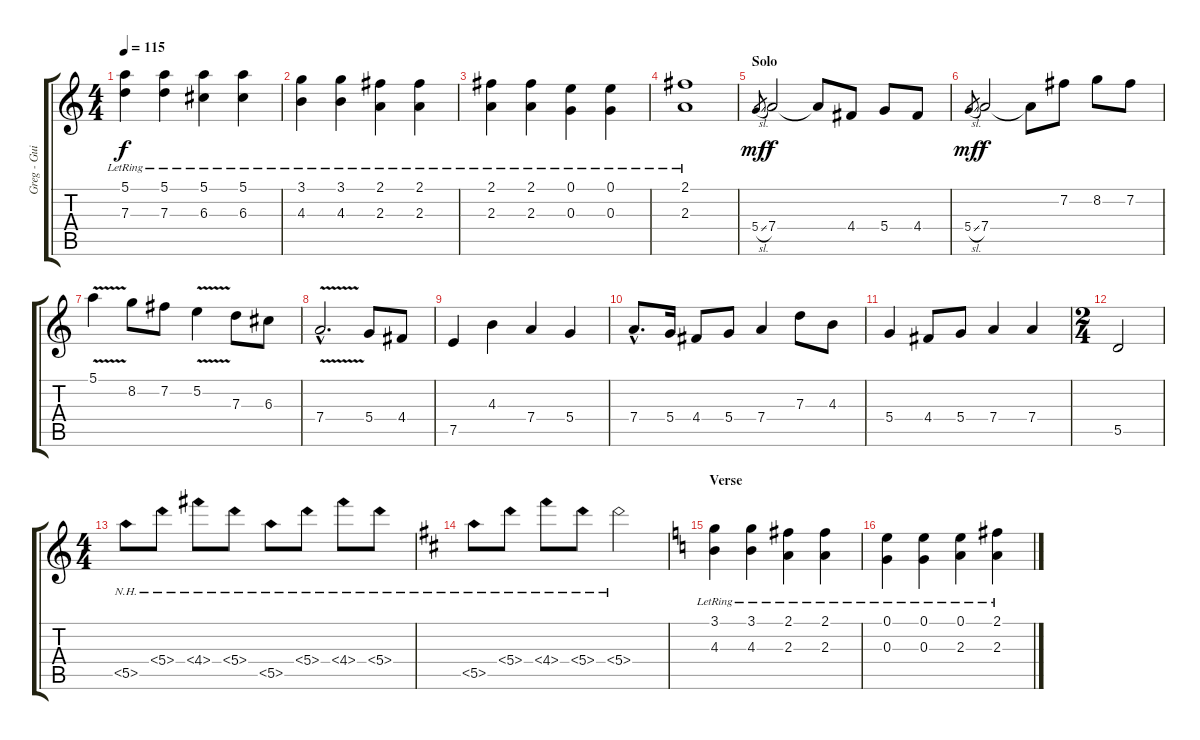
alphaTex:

\track ("Greg - Guitar 2" "Greg - Gui") {instrument acousticguitarsteel}
\staff {score tabs}
\tuning (E4 B3 G3 D3 A2 D2) {hide}
\ts (4 4)
\tempo 115
\clef g2
\ks c
(5.1{lr} 7.3{lr}).4{dy f} (5.1{lr} 7.3{lr}).4 (5.1{lr} 6.3{lr}).4 (5.1{lr} 6.3{lr}).4 |
(3.1{lr} 4.3{lr}).4 (3.1{lr} 4.3{lr}).4 (2.1{lr} 2.3{lr}).4 (2.1 2.3{lr}).4 |
(2.1{lr} 2.3{lr}).4 (2.1{lr} 2.3{lr}).4 (0.1{lr} 0.3{lr}).4 (0.1{lr} 0.3{lr}).4 |
(2.1{lr} 2.3{lr}).1 |
\section ("" "Solo")
5.4{sl}.8{gr dy mf} 7.4.2{dy f} 7.4{t}.8 4.4.8 5.4.8 4.4.8 |
5.4{sl}.8{gr dy mf} 7.4.2{dy f} 7.4{t}.8 7.2.8 8.2.8 7.2.8 |
5.1{v}.4 8.2.8 7.2.8 5.2{v}.4 7.3.8 6.3.8 |
7.4{v hac}.2{d} 5.4.8 4.4.8 |
7.5.4 4.3.4 7.4.4 5.4.4 |
7.4{hac}.8{d} 5.4.16 4.4.8 5.4.8 7.4.4 7.3.8 4.3.8 |
5.4.4 4.4.8 5.4.8 7.4.4 7.4.4 |
\ts (2 4)
5.5.2 |
\ts (4 4)
5.5{nh}.8 5.4{nh}.8 4.4{nh}.8 5.4{nh}.8 5.5{nh}.8 5.4{nh}.8 4.4{nh}.8 5.4{nh}.8 |
\ks d
5.5{nh}.8 5.4{nh}.8 4.4{nh}.8 5.4{nh}.8 5.4{nh}.2 |
\section ("" "Verse")
\ks c
(3.1{lr} 4.3{lr}).4 (3.1{lr} 4.3{lr}).4 (2.1{lr} 2.3{lr}).4 (2.1{lr} 2.3{lr}).4 |
(0.1{lr} 0.3{lr}).4 (0.1{lr} 0.3{lr}).4 (0.1{lr} 2.3{lr}).4 (2.1{lr} 2.3{lr}).4
